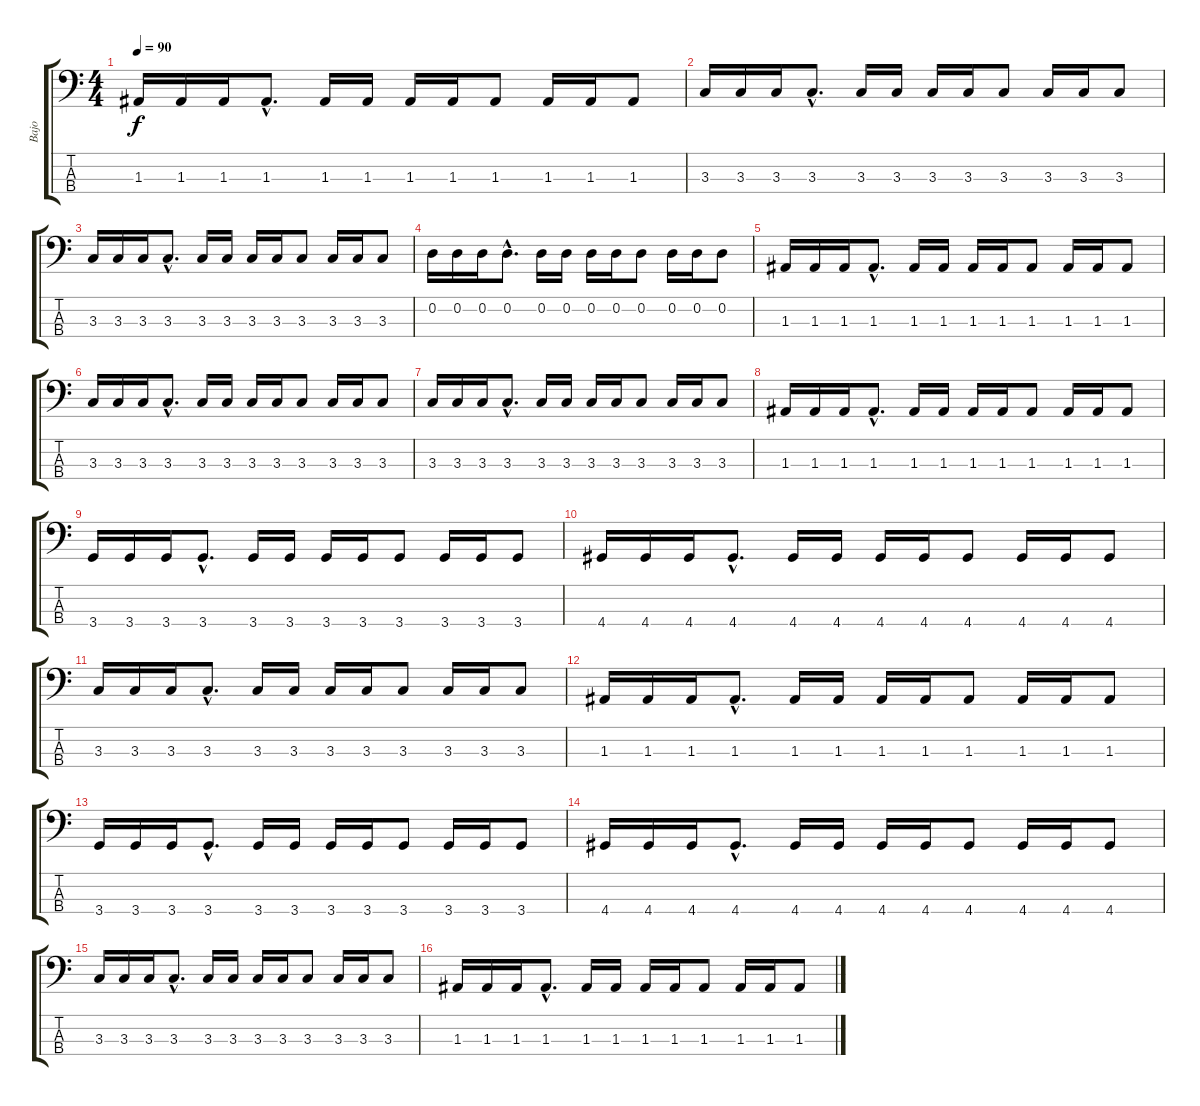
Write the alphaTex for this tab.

\track ("Bajo" "Bajo") {instrument electricbassfinger}
\staff {score tabs}
\tuning (G2 D2 A1 E1) {hide}
\ts (4 4)
\tempo 90
\clef f4
\ks c
1.3.16{dy f} 1.3.16 1.3.16 1.3{hac}.8{d} 1.3.16 1.3.16 1.3.16 1.3.16 1.3.8 1.3.16 1.3.16 1.3.8 |
3.3.16 3.3.16 3.3.16 3.3{hac}.8{d} 3.3.16 3.3.16 3.3.16 3.3.16 3.3.8 3.3.16 3.3.16 3.3.8 |
3.3.16 3.3.16 3.3.16 3.3{hac}.8{d} 3.3.16 3.3.16 3.3.16 3.3.16 3.3.8 3.3.16 3.3.16 3.3.8 |
0.2.16 0.2.16 0.2.16 0.2{hac}.8{d} 0.2.16 0.2.16 0.2.16 0.2.16 0.2.8 0.2.16 0.2.16 0.2.8 |
1.3.16 1.3.16 1.3.16 1.3{hac}.8{d} 1.3.16 1.3.16 1.3.16 1.3.16 1.3.8 1.3.16 1.3.16 1.3.8 |
3.3.16 3.3.16 3.3.16 3.3{hac}.8{d} 3.3.16 3.3.16 3.3.16 3.3.16 3.3.8 3.3.16 3.3.16 3.3.8 |
3.3.16 3.3.16 3.3.16 3.3{hac}.8{d} 3.3.16 3.3.16 3.3.16 3.3.16 3.3.8 3.3.16 3.3.16 3.3.8 |
1.3.16 1.3.16 1.3.16 1.3{hac}.8{d} 1.3.16 1.3.16 1.3.16 1.3.16 1.3.8 1.3.16 1.3.16 1.3.8 |
3.4.16 3.4.16 3.4.16 3.4{hac}.8{d} 3.4.16 3.4.16 3.4.16 3.4.16 3.4.8 3.4.16 3.4.16 3.4.8 |
4.4.16 4.4.16 4.4.16 4.4{hac}.8{d} 4.4.16 4.4.16 4.4.16 4.4.16 4.4.8 4.4.16 4.4.16 4.4.8 |
3.3.16 3.3.16 3.3.16 3.3{hac}.8{d} 3.3.16 3.3.16 3.3.16 3.3.16 3.3.8 3.3.16 3.3.16 3.3.8 |
1.3.16 1.3.16 1.3.16 1.3{hac}.8{d} 1.3.16 1.3.16 1.3.16 1.3.16 1.3.8 1.3.16 1.3.16 1.3.8 |
3.4.16 3.4.16 3.4.16 3.4{hac}.8{d} 3.4.16 3.4.16 3.4.16 3.4.16 3.4.8 3.4.16 3.4.16 3.4.8 |
4.4.16 4.4.16 4.4.16 4.4{hac}.8{d} 4.4.16 4.4.16 4.4.16 4.4.16 4.4.8 4.4.16 4.4.16 4.4.8 |
3.3.16 3.3.16 3.3.16 3.3{hac}.8{d} 3.3.16 3.3.16 3.3.16 3.3.16 3.3.8 3.3.16 3.3.16 3.3.8 |
1.3.16 1.3.16 1.3.16 1.3{hac}.8{d} 1.3.16 1.3.16 1.3.16 1.3.16 1.3.8 1.3.16 1.3.16 1.3.8
